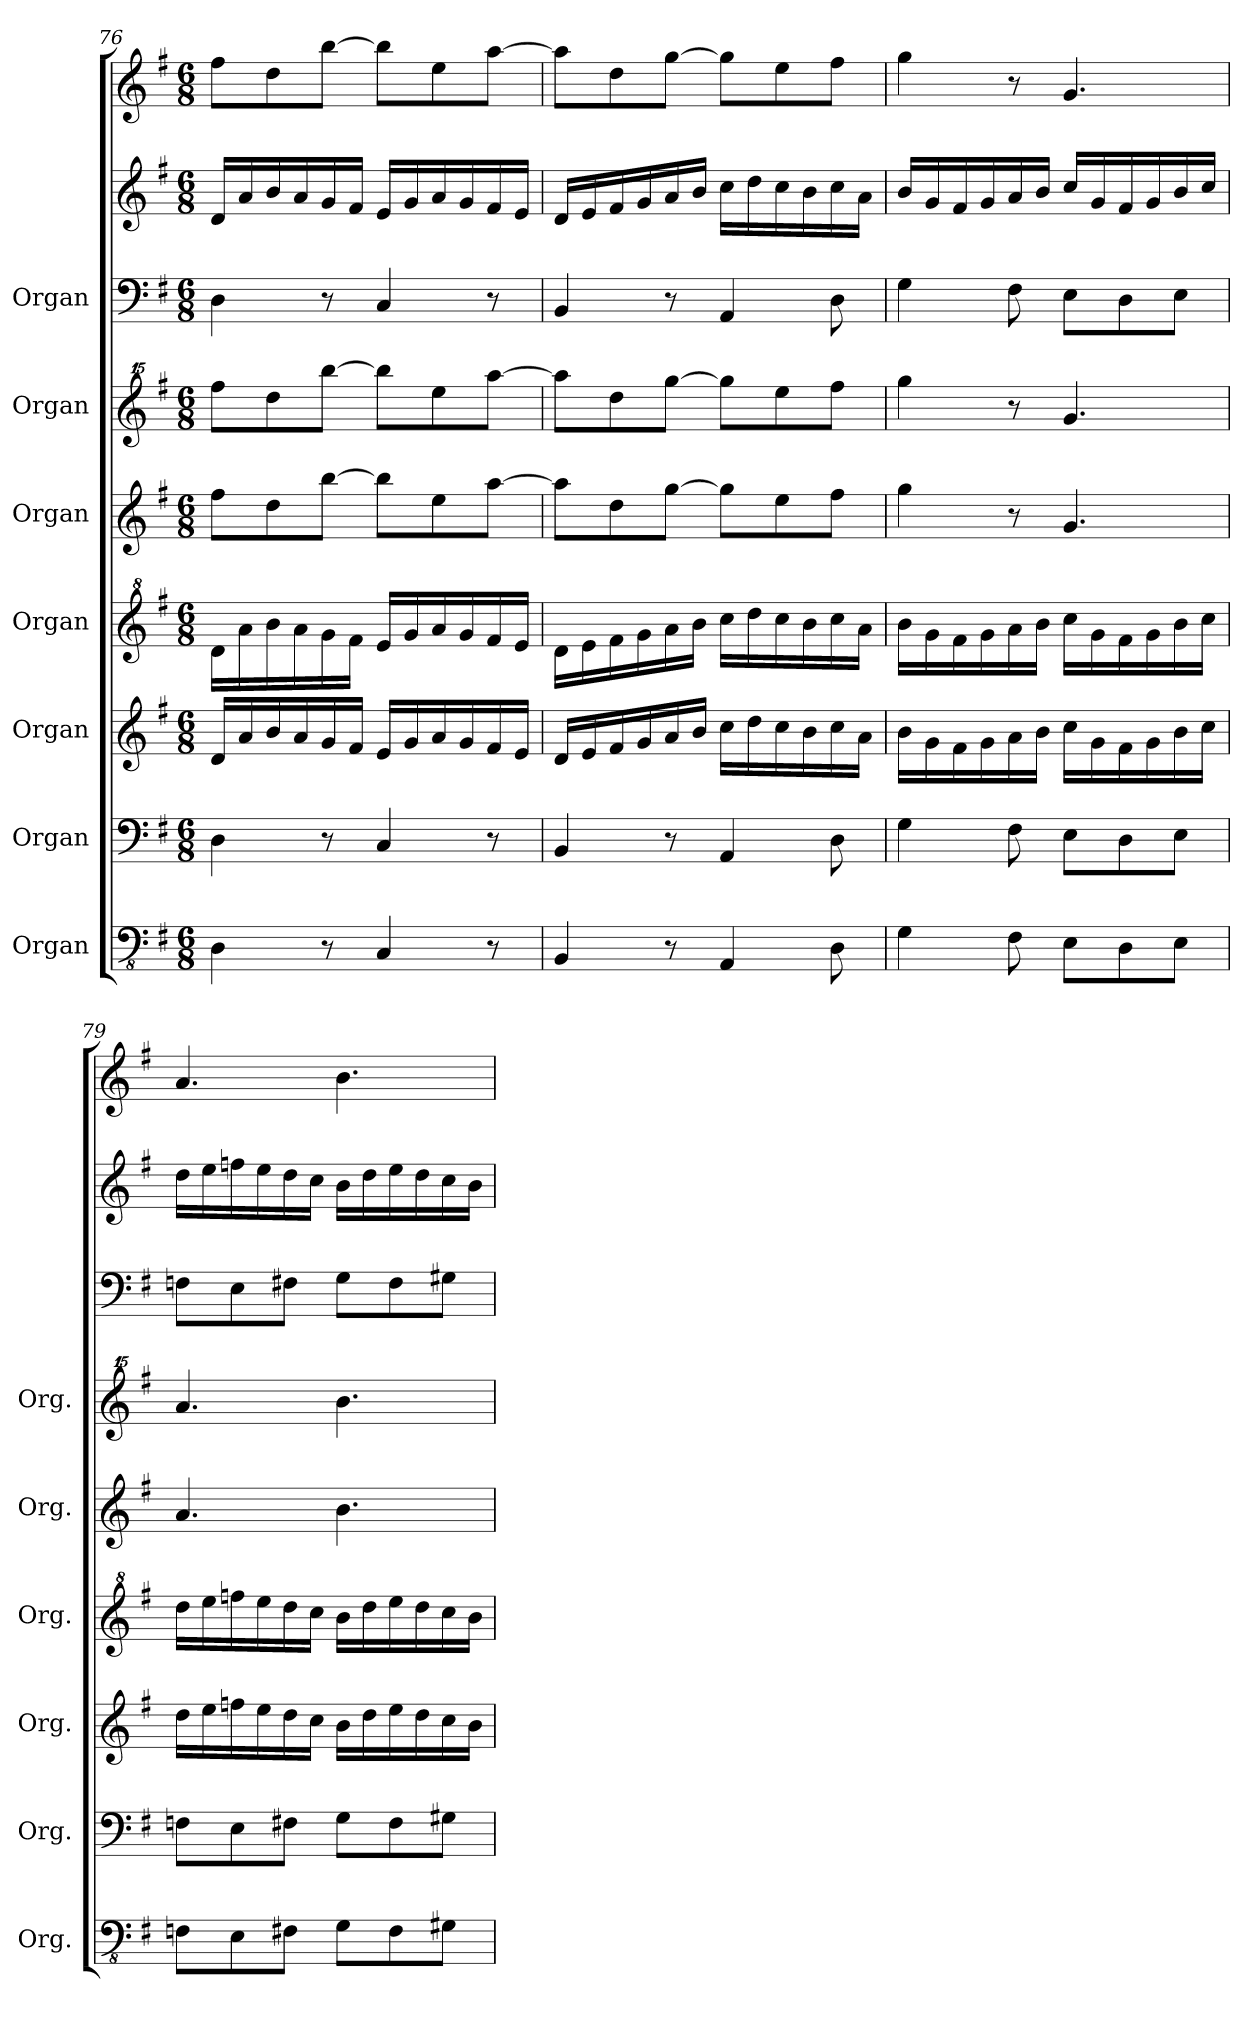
**kern	**kern	**kern	**kern	**kern	**kern	**kern	**kern	**kern
*part7	*part6	*part5	*part4	*part3	*part2	*part1	*part1	*part1
*staff9	*staff8	*staff7	*staff6	*staff5	*staff4	*staff3	*staff2	*staff1
*I"Organ	*I"Organ	*I"Organ	*I"Organ	*I"Organ	*I"Organ	*I"Organ	*	*
*I'Org.	*I'Org.	*I'Org.	*I'Org.	*I'Org.	*I'Org.	*	*	*
*clefFv4	*clefF4	*clefG2	*clefG^2	*clefG2	*clefG^^2	*clefF4	*clefG2	*clefG2
*k[f#]	*k[f#]	*k[f#]	*k[f#]	*k[f#]	*k[f#]	*k[f#]	*k[f#]	*k[f#]
*M6/8	*M6/8	*M6/8	*M6/8	*M6/8	*M6/8	*M6/8	*M6/8	*M6/8
=76	=76	=76	=76	=76	=76	=76	=76	=76
4DD\	4D\	16d/LL	16dd\LL	8ff#\L	8ffff#\L	4D\	16d/LL	8ff#\L
.	.	16a/	16aa\	.	.	.	16a/	.
.	.	16b/	16bb\	8dd\	8dddd\	.	16b/	8dd\
.	.	16a/	16aa\	.	.	.	16a/	.
8r	8r	16g/	16gg\	[8bb\J	[8bbbb\J	8r	16g/	[8bb\J
.	.	16f#/JJ	16ff#\JJ	.	.	.	16f#/JJ	.
4CC/	4C/	16e/LL	16ee/LL	8bb\L]	8bbbb\L]	4C/	16e/LL	8bb\L]
.	.	16g/	16gg/	.	.	.	16g/	.
.	.	16a/	16aa/	8ee\	8eeee\	.	16a/	8ee\
.	.	16g/	16gg/	.	.	.	16g/	.
8r	8r	16f#/	16ff#/	[8aa\J	[8aaaa\J	8r	16f#/	[8aa\J
.	.	16e/JJ	16ee/JJ	.	.	.	16e/JJ	.
!!LO:PB:g=z
=77	=77	=77	=77	=77	=77	=77	=77	=77
4BBB/	4BB/	16d/LL	16dd\LL	8aa\L]	8aaaa\L]	4BB/	16d/LL	8aa\L]
.	.	16e/	16ee\	.	.	.	16e/	.
.	.	16f#/	16ff#\	8dd\	8dddd\	.	16f#/	8dd\
.	.	16g/	16gg\	.	.	.	16g/	.
8r	8r	16a/	16aa\	[8gg\J	[8gggg\J	8r	16a/	[8gg\J
.	.	16b/JJ	16bb\JJ	.	.	.	16b/JJ	.
4AAA/	4AA/	16cc\LL	16ccc\LL	8gg\L]	8gggg\L]	4AA/	16cc\LL	8gg\L]
.	.	16dd\	16ddd\	.	.	.	16dd\	.
.	.	16cc\	16ccc\	8ee\	8eeee\	.	16cc\	8ee\
.	.	16b\	16bb\	.	.	.	16b\	.
8DD\	8D\	16cc\	16ccc\	8ff#\J	8ffff#\J	8D\	16cc\	8ff#\J
.	.	16a\JJ	16aa\JJ	.	.	.	16a\JJ	.
=78	=78	=78	=78	=78	=78	=78	=78	=78
4GG\	4G\	16b\LL	16bb\LL	4gg\	4gggg\	4G\	16b/LL	4gg\
.	.	16g\	16gg\	.	.	.	16g/	.
.	.	16f#\	16ff#\	.	.	.	16f#/	.
.	.	16g\	16gg\	.	.	.	16g/	.
8FF#\	8F#\	16a\	16aa\	8r	8r	8F#\	16a/	8r
.	.	16b\JJ	16bb\JJ	.	.	.	16b/JJ	.
8EE\L	8E\L	16cc\LL	16ccc\LL	4.g/	4.ggg/	8E\L	16cc/LL	4.g/
.	.	16g\	16gg\	.	.	.	16g/	.
8DD\	8D\	16f#\	16ff#\	.	.	8D\	16f#/	.
.	.	16g\	16gg\	.	.	.	16g/	.
8EE\J	8E\J	16b\	16bb\	.	.	8E\J	16b/	.
.	.	16cc\JJ	16ccc\JJ	.	.	.	16cc/JJ	.
=79	=79	=79	=79	=79	=79	=79	=79	=79
8FFn\L	8Fn\L	16dd\LL	16ddd\LL	4.a/	4.aaa/	8Fn\L	16dd\LL	4.a/
.	.	16ee\	16eee\	.	.	.	16ee\	.
8EE\	8E\	16ffn\	16fffn\	.	.	8E\	16ffn\	.
.	.	16ee\	16eee\	.	.	.	16ee\	.
8FF#X\J	8F#X\J	16dd\	16ddd\	.	.	8F#X\J	16dd\	.
.	.	16cc\JJ	16ccc\JJ	.	.	.	16cc\JJ	.
8GG\L	8G\L	16b\LL	16bb\LL	4.b\	4.bbb\	8G\L	16b\LL	4.b\
.	.	16dd\	16ddd\	.	.	.	16dd\	.
8FF#\	8F#\	16ee\	16eee\	.	.	8F#\	16ee\	.
.	.	16dd\	16ddd\	.	.	.	16dd\	.
8GG#X\J	8G#X\J	16cc\	16ccc\	.	.	8G#X\J	16cc\	.
.	.	16b\JJ	16bb\JJ	.	.	.	16b\JJ	.
=	=	=	=	=	=	=	=	=
*-	*-	*-	*-	*-	*-	*-	*-	*-
